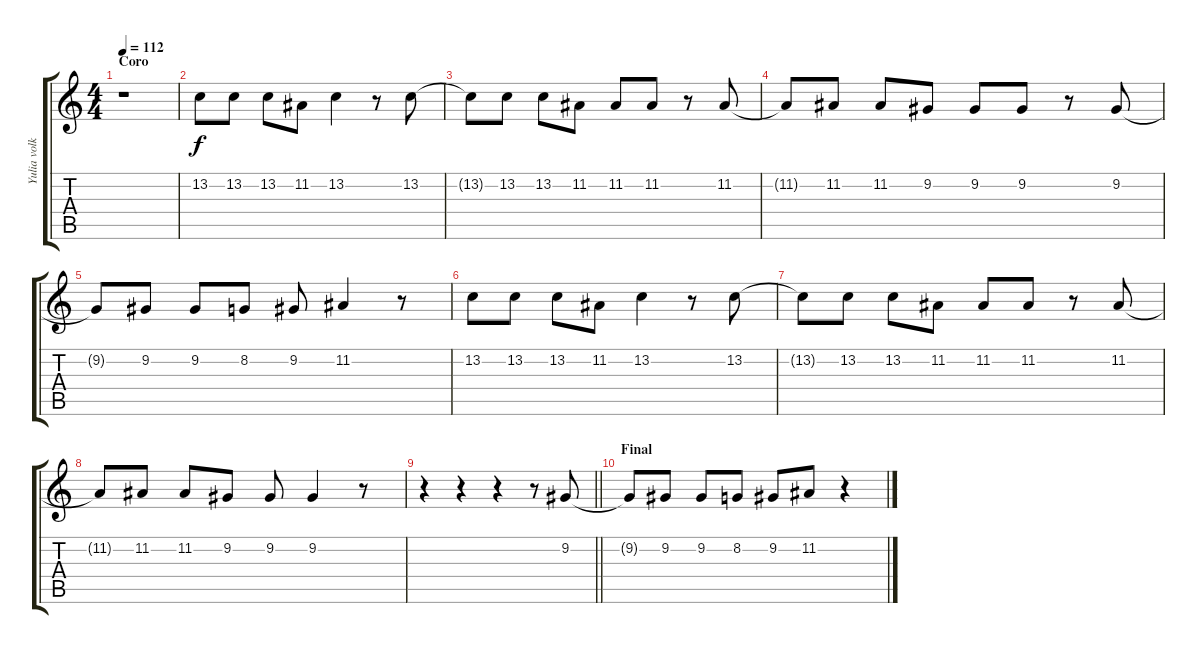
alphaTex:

\track ("Yulia volkova" "Yulia volk") {instrument sopranosax}
\staff {score tabs}
\tuning (E4 B3 G3 D3 A2 E2) {hide}
\ts (4 4)
\section ("" "Coro")
\tempo 112
\clef g2
\ks c
r.1{dy f} |
13.2.8 13.2.8 13.2.8 11.2.8 13.2.4 r.8 13.2.8 |
13.2{t}.8 13.2.8 13.2.8 11.2.8 11.2.8 11.2.8 r.8 11.2.8 |
11.2{t}.8 11.2.8 11.2.8 9.2.8 9.2.8 9.2.8 r.8 9.2.8 |
9.2{t}.8 9.2.8 9.2.8 8.2.8 9.2.8 11.2.4 r.8 |
13.2.8 13.2.8 13.2.8 11.2.8 13.2.4 r.8 13.2.8 |
13.2{t}.8 13.2.8 13.2.8 11.2.8 11.2.8 11.2.8 r.8 11.2.8 |
11.2{t}.8 11.2.8 11.2.8 9.2.8 9.2.8 9.2.4 r.8 |
\barLineRight lightlight
r.4 r.4 r.4 r.8 9.2.8 |
\section ("" "Final")
9.2{t}.8 9.2.8 9.2.8 8.2.8 9.2.8 11.2.8 r.4
